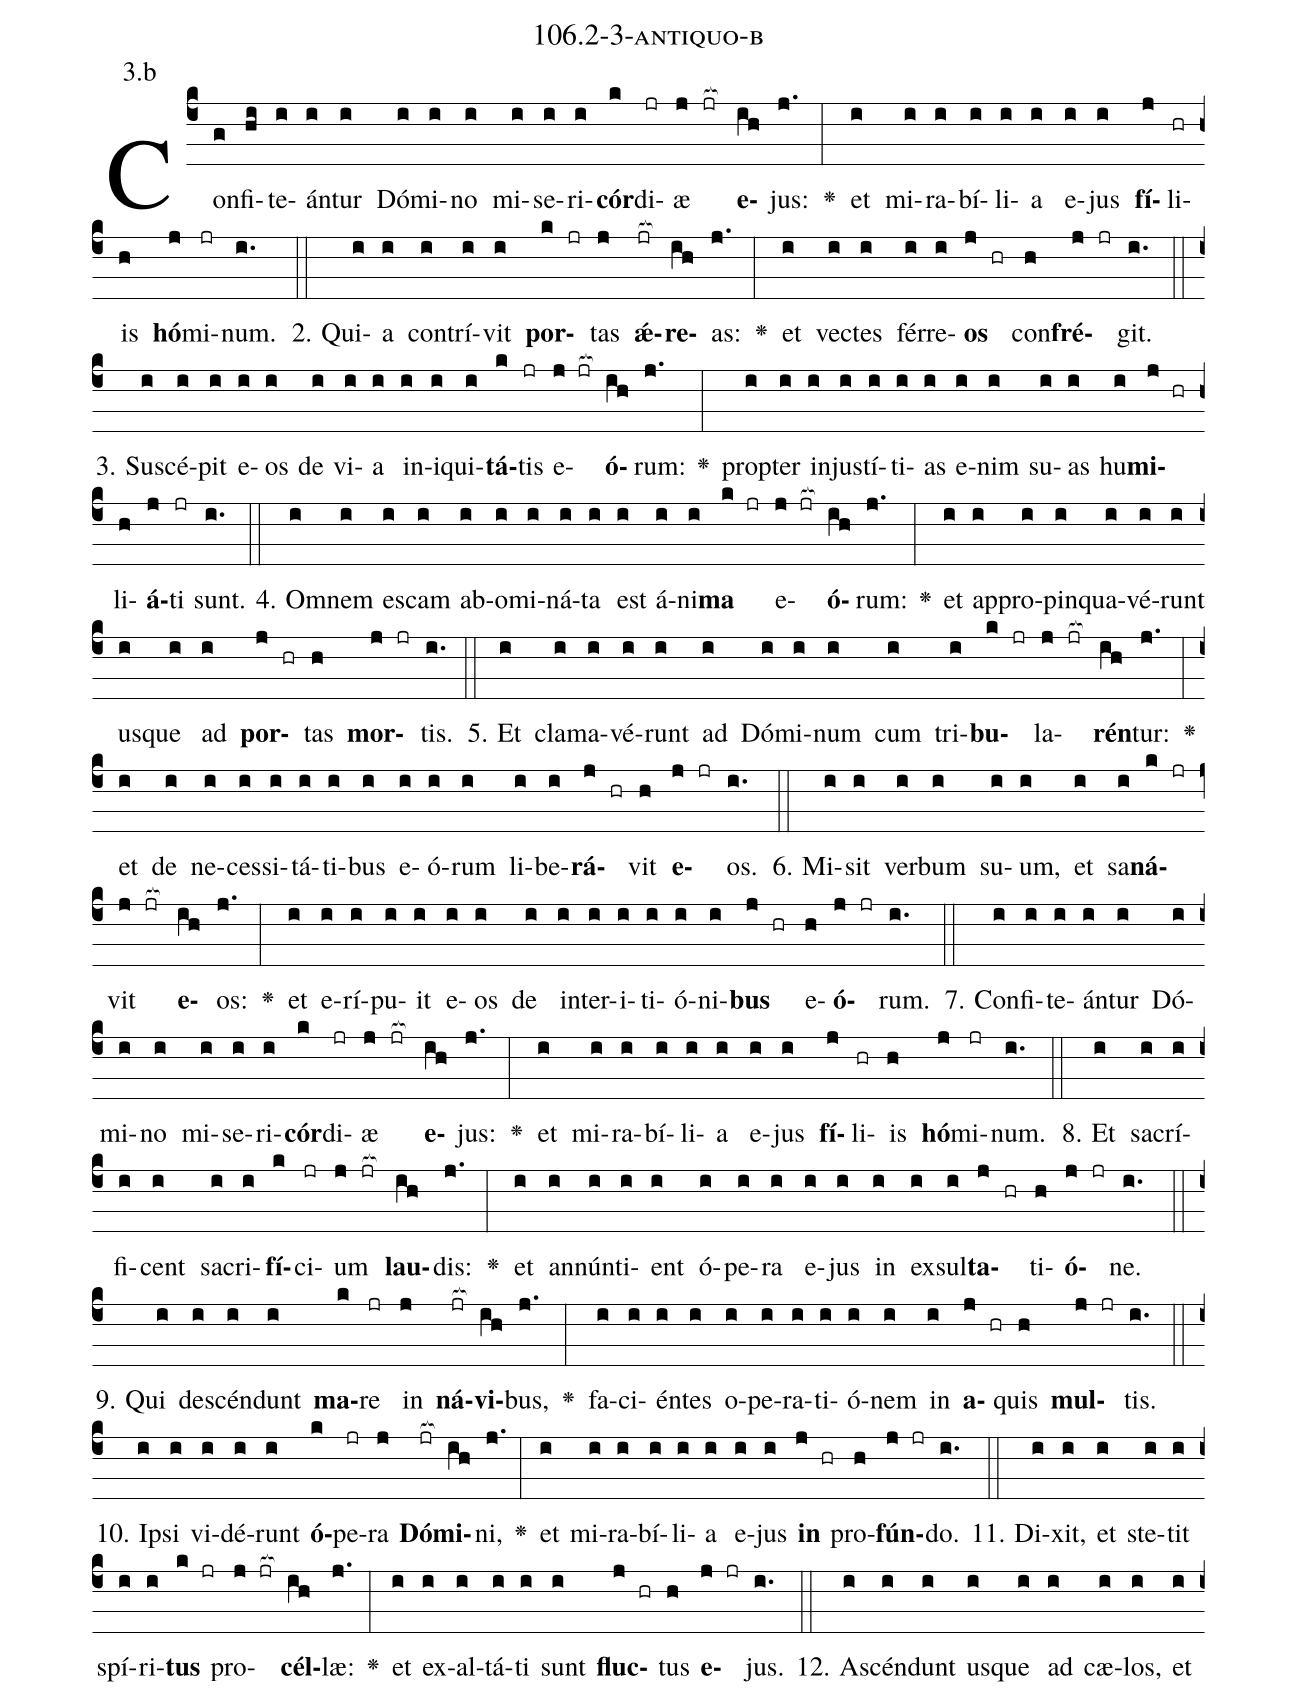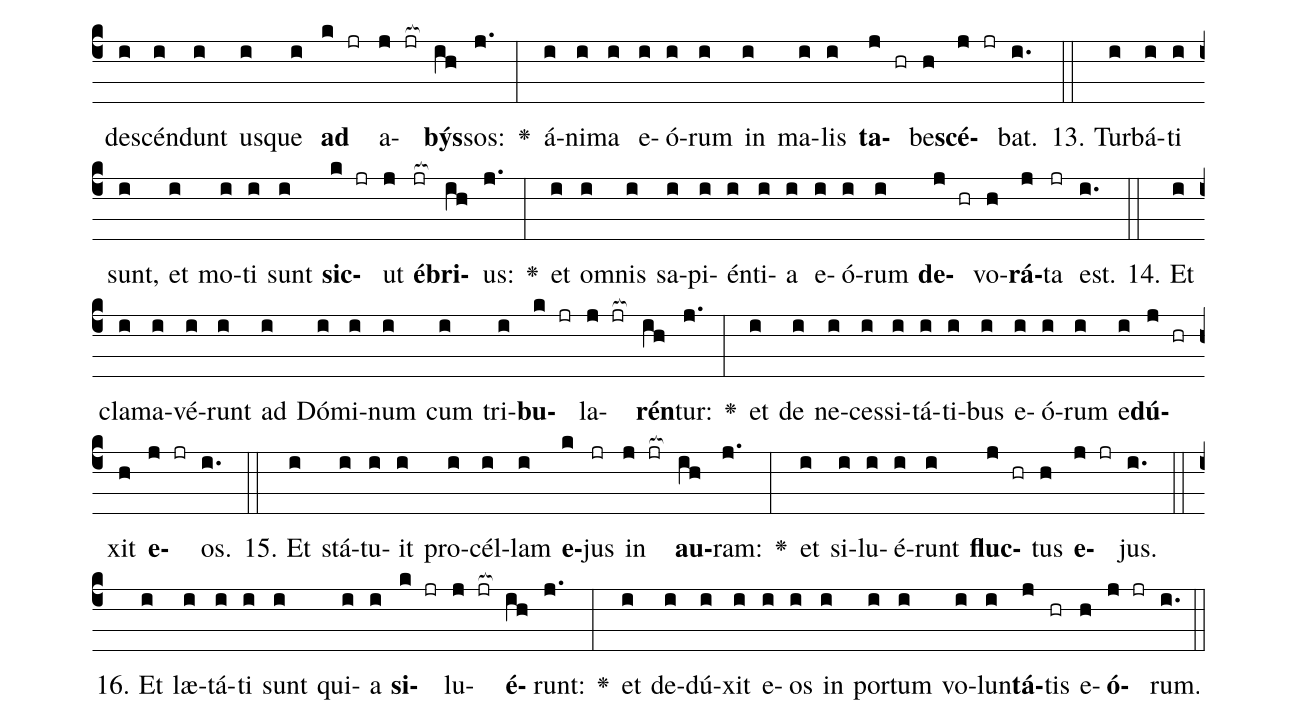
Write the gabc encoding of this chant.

name: 106.2-3-antiquo-b;
annotation: 3.b;
%%
(c4)Con(g)fi(hi)te(i)án(i)tur(i) Dó(i)mi(i)no(i) mi(i)se(i)ri(i)<b>cór</b>(k)di(jr)æ(j jr[ocb:1{]) <b>e</b>(ih[ocb:0}])jus:(j.) <v>\greheightstar</v>(:) et(i) mi(i)ra(i)bí(i)li(i)a(i) e(i)jus(i) <b>fí</b>(j)li(hr)is(h) <b>hó</b>(j)mi(jr)num.(i.) (::)
2. Qui(i)a(i) con(i)trí(i)vit(i) <b>por</b>(k jr)tas(j) <b>ǽ</b>(jr[ocb:1{])<b>re</b>(ih[ocb:0}])as:(j.) <v>\greheightstar</v>(:) et(i) vec(i)tes(i) fér(i)re(i)<b>os</b>(j hr) con(h)<b>fré</b>(j jr)git.(i.) (::)
3. Su(i)scé(i)pit(i) e(i)os(i) de(i) vi(i)a(i) in(i)i(i)qui(i)<b>tá</b>(k)tis(jr) e(j jr[ocb:1{])<b>ó</b>(ih[ocb:0}])rum:(j.) <v>\greheightstar</v>(:) prop(i)ter(i) in(i)jus(i)tí(i)ti(i)as(i) e(i)nim(i) su(i)as(i) hu(i)<b>mi</b>(j hr)li(h)<b>á</b>(j)ti(jr) sunt.(i.) (::)
4. Om(i)nem(i) es(i)cam(i) ab(i)o(i)mi(i)ná(i)ta(i) est(i) á(i)ni(i)<b>ma</b>(k jr) e(j jr[ocb:1{])<b>ó</b>(ih[ocb:0}])rum:(j.) <v>\greheightstar</v>(:) et(i) ap(i)pro(i)pin(i)qua(i)vé(i)runt(i) us(i)que(i) ad(i) <b>por</b>(j hr)tas(h) <b>mor</b>(j jr)tis.(i.) (::)
5. Et(i) cla(i)ma(i)vé(i)runt(i) ad(i) Dó(i)mi(i)num(i) cum(i) tri(i)<b>bu</b>(k jr)la(j jr[ocb:1{])<b>rén</b>(ih[ocb:0}])tur:(j.) <v>\greheightstar</v>(:) et(i) de(i) ne(i)ces(i)si(i)tá(i)ti(i)bus(i) e(i)ó(i)rum(i) li(i)be(i)<b>rá</b>(j hr)vit(h) <b>e</b>(j jr)os.(i.) (::)
6. Mi(i)sit(i) ver(i)bum(i) su(i)um,(i) et(i) sa(i)<b>ná</b>(k jr)vit(j jr[ocb:1{]) <b>e</b>(ih[ocb:0}])os:(j.) <v>\greheightstar</v>(:) et(i) e(i)rí(i)pu(i)it(i) e(i)os(i) de(i) in(i)ter(i)i(i)ti(i)ó(i)ni(i)<b>bus</b>(j hr) e(h)<b>ó</b>(j jr)rum.(i.) (::)
7. Con(i)fi(i)te(i)án(i)tur(i) Dó(i)mi(i)no(i) mi(i)se(i)ri(i)<b>cór</b>(k)di(jr)æ(j jr[ocb:1{]) <b>e</b>(ih[ocb:0}])jus:(j.) <v>\greheightstar</v>(:) et(i) mi(i)ra(i)bí(i)li(i)a(i) e(i)jus(i) <b>fí</b>(j)li(hr)is(h) <b>hó</b>(j)mi(jr)num.(i.) (::)
8. Et(i) sa(i)crí(i)fi(i)cent(i) sa(i)cri(i)<b>fí</b>(k)ci(jr)um(j jr[ocb:1{]) <b>lau</b>(ih[ocb:0}])dis:(j.) <v>\greheightstar</v>(:) et(i) an(i)nún(i)ti(i)ent(i) ó(i)pe(i)ra(i) e(i)jus(i) in(i) ex(i)sul(i)<b>ta</b>(j hr)ti(h)<b>ó</b>(j jr)ne.(i.) (::)
9. Qui(i) de(i)scén(i)dunt(i) <b>ma</b>(k)re(jr) in(j) <b>ná</b>(jr[ocb:1{])<b>vi</b>(ih[ocb:0}])bus,(j.) <v>\greheightstar</v>(:) fa(i)ci(i)én(i)tes(i) o(i)pe(i)ra(i)ti(i)ó(i)nem(i) in(i) <b>a</b>(j hr)quis(h) <b>mul</b>(j jr)tis.(i.) (::)
10. Ip(i)si(i) vi(i)dé(i)runt(i) <b>ó</b>(k)pe(jr)ra(j) <b>Dó</b>(jr[ocb:1{])<b>mi</b>(ih[ocb:0}])ni,(j.) <v>\greheightstar</v>(:) et(i) mi(i)ra(i)bí(i)li(i)a(i) e(i)jus(i) <b>in</b>(j hr) pro(h)<b>fún</b>(j jr)do.(i.) (::)
11. Di(i)xit,(i) et(i) ste(i)tit(i) spí(i)ri(i)<b>tus</b>(k jr) pro(j jr[ocb:1{])<b>cél</b>(ih[ocb:0}])læ:(j.) <v>\greheightstar</v>(:) et(i) ex(i)al(i)tá(i)ti(i) sunt(i) <b>fluc</b>(j hr)tus(h) <b>e</b>(j jr)jus.(i.) (::)
12. A(i)scén(i)dunt(i) us(i)que(i) ad(i) cæ(i)los,(i) et(i) de(i)scén(i)dunt(i) us(i)que(i) <b>ad</b>(k jr) a(j jr[ocb:1{])<b>býs</b>(ih[ocb:0}])sos:(j.) <v>\greheightstar</v>(:) á(i)ni(i)ma(i) e(i)ó(i)rum(i) in(i) ma(i)lis(i) <b>ta</b>(j hr)be(h)<b>scé</b>(j jr)bat.(i.) (::)
13. Tur(i)bá(i)ti(i) sunt,(i) et(i) mo(i)ti(i) sunt(i) <b>sic</b>(k jr)ut(j) <b>é</b>(jr[ocb:1{])<b>bri</b>(ih[ocb:0}])us:(j.) <v>\greheightstar</v>(:) et(i) om(i)nis(i) sa(i)pi(i)én(i)ti(i)a(i) e(i)ó(i)rum(i) <b>de</b>(j hr)vo(h)<b>rá</b>(j)ta(jr) est.(i.) (::)
14. Et(i) cla(i)ma(i)vé(i)runt(i) ad(i) Dó(i)mi(i)num(i) cum(i) tri(i)<b>bu</b>(k jr)la(j jr[ocb:1{])<b>rén</b>(ih[ocb:0}])tur:(j.) <v>\greheightstar</v>(:) et(i) de(i) ne(i)ces(i)si(i)tá(i)ti(i)bus(i) e(i)ó(i)rum(i) e(i)<b>dú</b>(j hr)xit(h) <b>e</b>(j jr)os.(i.) (::)
15. Et(i) stá(i)tu(i)it(i) pro(i)cél(i)lam(i) <b>e</b>(k)jus(jr) in(j jr[ocb:1{]) <b>au</b>(ih[ocb:0}])ram:(j.) <v>\greheightstar</v>(:) et(i) si(i)lu(i)é(i)runt(i) <b>fluc</b>(j hr)tus(h) <b>e</b>(j jr)jus.(i.) (::)
16. Et(i) læ(i)tá(i)ti(i) sunt(i) qui(i)a(i) <b>si</b>(k jr)lu(j jr[ocb:1{])<b>é</b>(ih[ocb:0}])runt:(j.) <v>\greheightstar</v>(:) et(i) de(i)dú(i)xit(i) e(i)os(i) in(i) por(i)tum(i) vo(i)lun(i)<b>tá</b>(j)tis(hr) e(h)<b>ó</b>(j jr)rum.(i.) (::)
